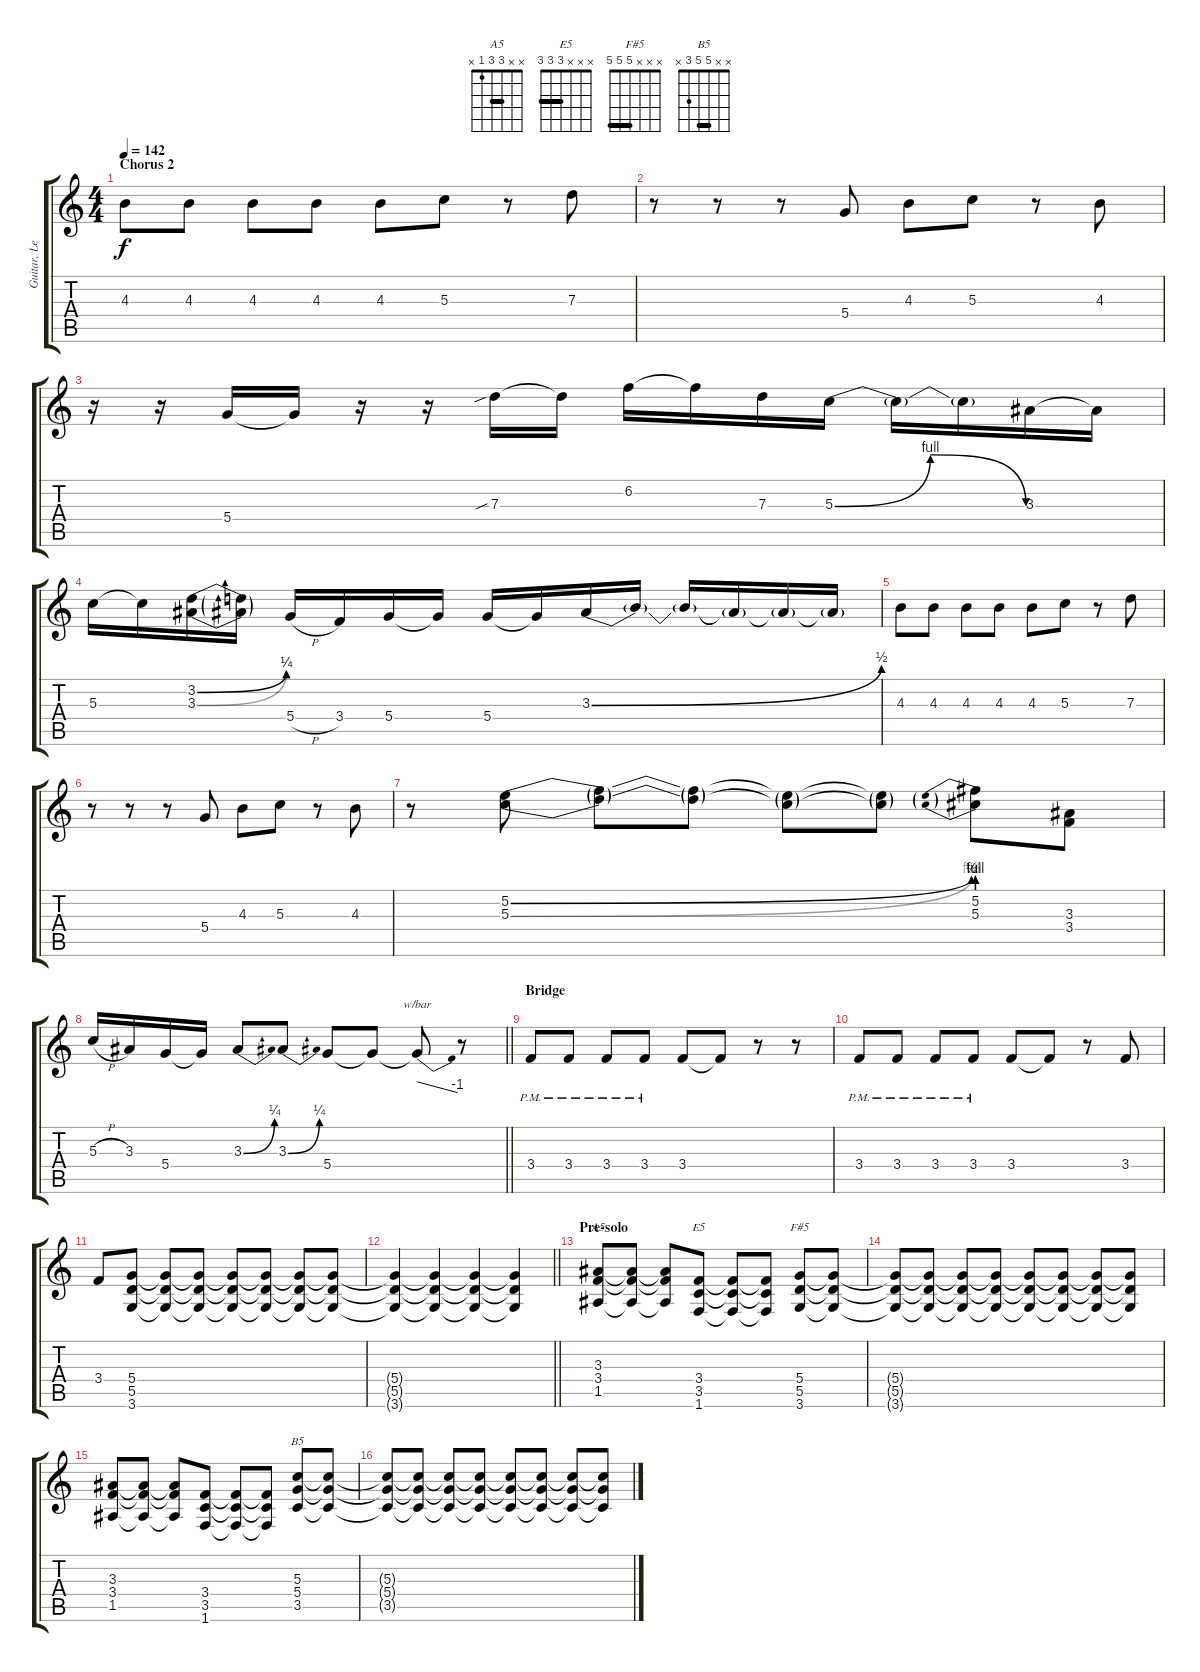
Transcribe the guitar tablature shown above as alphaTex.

\track ("Guitar, Lead" "Guitar, Le") {mute instrument overdrivenguitar}
\staff {score tabs}
\tuning (E4 B3 G3 D3 A2 E2) {hide}
\chord ("A5" x x 3 3 1 x) {barre 3}
\chord ("E5" x x x 3 3 3) {barre 3}
\chord ("F#5" x x x 5 5 5) {barre 5}
\chord ("B5" x x 5 5 3 x) {barre 5}
\ts (4 4)
\section ("" "Chorus 2")
\tempo 142
\clef g2
\ks c
4.3.8{dy f} 4.3.8 4.3.8 4.3.8 4.3.8 5.3.8 r.8 7.3.8 |
r.8 r.8 r.8 5.4.8 4.3.8 5.3.8 r.8 4.3.8 |
r.16 r.16 5.4.16 5.4{t}.16 r.16 r.16 7.3{sib}.16 7.3{t}.16 6.2.16 6.2{t}.16 7.3.16 5.3{be (bendrelease 0 0 15 4 15 4 60 0)}.16 5.3{t}.16 5.3{t}.16 3.3.16 3.3{t}.16 |
5.3.16 5.3{t}.16 (3.2{be (bend 0 0 60 1)} 3.3{be (bend 0 0 60 1)}).16 (3.2{t} 3.3{t}).16 5.4{h}.16 3.4.16 5.4.16 5.4{t}.16 5.4.16 5.4{t}.16 3.3{be (bend 0 0 60 2)}.16 3.3{t}.16 3.3{t}.16 3.3{t}.16 3.3{t}.16 3.3{t}.16 |
4.3.8 4.3.8 4.3.8 4.3.8 4.3.8 5.3.8 r.8 7.3.8 |
r.8 r.8 r.8 5.4.8 4.3.8 5.3.8 r.8 4.3.8 |
r.8 (5.2{be (bend 0 0 60 2)} 5.3{be (bend 0 0 60 4)}).8 (5.2{t} 5.3{t}).8 (5.2{t} 5.3{t}).8 (5.2{t} 5.3{t}).8 (5.2{t} 5.3{t}).8 (5.2{be (prebend 0 4 60 4)} 5.3{be (prebend 0 2 60 2)}).8 (3.3 3.4).8 |
\barLineRight lightlight
5.3{h}.16 3.3.16 5.4.16 5.4{t}.16 3.3{be (bend 0 0 60 1)}.8 3.3{be (bend 0 0 60 1)}.8 5.4.8 5.4{t}.8 5.4{t}.8{tbe (dive default 0 0 60 -4)} r.8 |
\section ("" "Bridge")
3.4{pm}.8 3.4{pm}.8 3.4{pm}.8 3.4{pm}.8 3.4.8 3.4{t}.8 r.8 r.8 |
3.4{pm}.8 3.4{pm}.8 3.4{pm}.8 3.4{pm}.8 3.4.8 3.4{t}.8 r.8 3.4.8 |
3.4.8 (5.4 5.5 3.6).8 (5.4{t} 5.5{t} 3.6{t}).8 (5.4{t} 5.5{t} 3.6{t}).8 (5.4{t} 5.5{t} 3.6{t}).8 (5.4{t} 5.5{t} 3.6{t}).8 (5.4{t} 5.5{t} 3.6{t}).8 (5.4{t} 5.5{t} 3.6{t}).8 |
\barLineRight lightlight
(5.4{t} 5.5{t} 3.6{t}).4 (5.4{t} 5.5{t} 3.6{t}).4 (5.4{t} 5.5{t} 3.6{t}).4 (5.4{t} 5.5{t} 3.6{t}).4 |
\section ("" "Pre-solo")
(3.3 3.4 1.5).8{ch "A5"} (3.3{t} 3.4{t} 1.5{t}).8 (3.3{t} 3.4{t} 1.5{t}).8 (3.4 3.5 1.6).8{ch "E5"} (3.4{t} 3.5{t} 1.6{t}).8 (3.4{t} 3.5{t} 1.6{t}).8 (5.4 5.5 3.6).8{ch "F#5"} (5.4{t} 5.5{t} 3.6{t}).8 |
(5.4{t} 5.5{t} 3.6{t}).8 (5.4{t} 5.5{t} 3.6{t}).8 (5.4{t} 5.5{t} 3.6{t}).8 (5.4{t} 5.5{t} 3.6{t}).8 (5.4{t} 5.5{t} 3.6{t}).8 (5.4{t} 5.5{t} 3.6{t}).8 (5.4{t} 5.5{t} 3.6{t}).8 (5.4{t} 5.5{t} 3.6{t}).8 |
(3.3 3.4 1.5).8 (3.3{t} 3.4{t} 1.5{t}).8 (3.3{t} 3.4{t} 1.5{t}).8 (3.4 3.5 1.6).8 (3.4{t} 3.5{t} 1.6{t}).8 (3.4{t} 3.5{t} 1.6{t}).8 (5.3 5.4 3.5).8{ch "B5"} (5.3{t} 5.4{t} 3.5{t}).8 |
(5.3{t} 5.4{t} 3.5{t}).8 (5.3{t} 5.4{t} 3.5{t}).8 (5.3{t} 5.4{t} 3.5{t}).8 (5.3{t} 5.4{t} 3.5{t}).8 (5.3{t} 5.4{t} 3.5{t}).8 (5.3{t} 5.4{t} 3.5{t}).8 (5.3{t} 5.4{t} 3.5{t}).8 (5.3{t} 5.4{t} 3.5{t}).8
